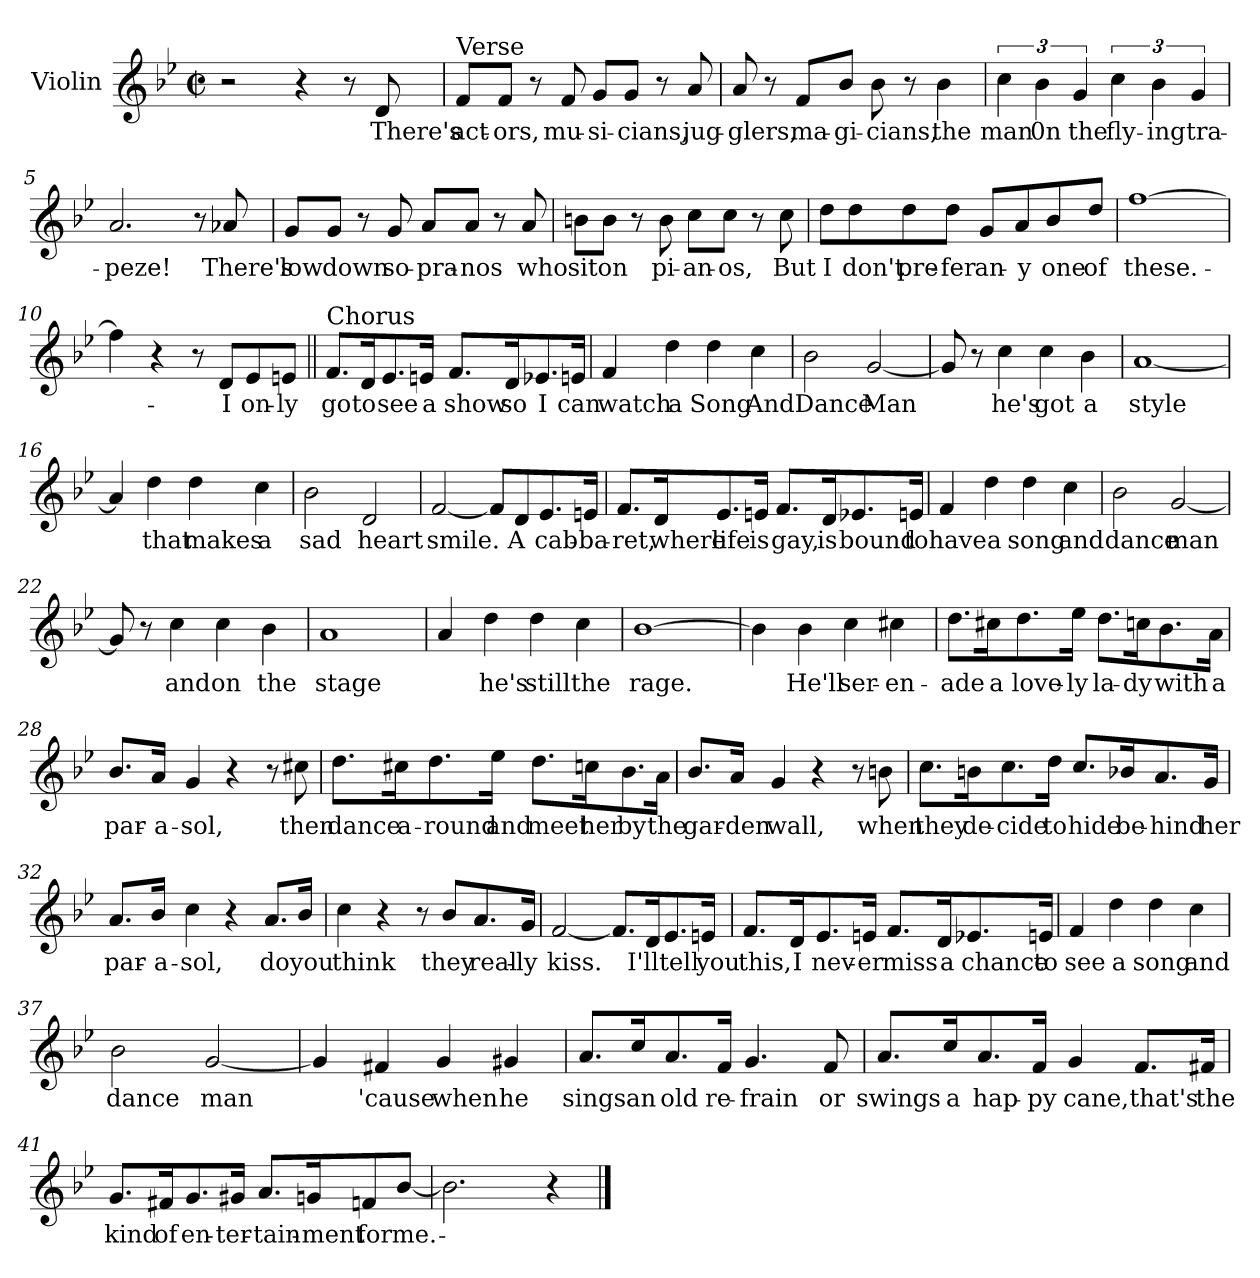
**kern	**text
*part1	*part1
*staff1	*staff1
*I"Violin	*
*I'Vln	*
*clefG2	*
*k[b-e-]	*
*B-:	*
*M2/2	*
*met(c|)	*
=1	=1
2r	.
4r	.
8r	.
8d/	There's
=2	=2
!LO:TX:a:t=Verse	!
8f/L	act-
8f/J	-ors,
8r	.
8f/	mu-
8g/L	-si-
8g/J	-cians,
8r	.
8a/	jug-
=3	=3
8a/	-glers,
8r	.
8f/L	ma-
8b-/J	-gi-
8b-\	-cians,
8r	.
4b-\	the
=4	=4
6cc\	man
6b-\	0n
6g/	the
6cc\	fly-
6b-\	-ing
6g/	tra-
!!LO:LB:g=z
=5	=5
2.a/	-peze!
8r	.
8a-X/	There's
=6	=6
8g/L	low
8g/J	down
8r	.
8g/	so-
8a/L	-pra-
8a/J	-nos
8r	.
8a/	who
=7	=7
8bn\L	sit
8b\J	on
8r	.
8b\	pi-
8cc\L	-an-
8cc\J	-os,
8r	.
8cc\	But
=8	=8
8dd\L	I
8dd\	don't
8dd\	pre-
8dd\J	-fer
8g/L	an-
8a/	-y
8b-/	one
8dd/J	of
!!LO:LB:g=z
=9	=9
[1ff	these.-
=10	=10
4ff\]	.
4r	.
8r	.
8d/L	I
8e-/	on-
8en/J	-ly
=11||	=11||
!LO:TX:a:t=Chorus	!
8.f/L	go
16d/K	to
8.e-/	see
16en/Jk	a
8.f/L	show
16d/K	so
8.e-X/	I
16en/Jk	can
=12	=12
4f/	watch
4dd\	a
4dd\	Song
4cc\	And
!!LO:LB:g=z
=13	=13
2b-\	Dance
[2g/	Man
=14	=14
8g/]	.
8r	.
4cc\	he's
4cc\	got
4b-\	a
=15	=15
[1a	style
=16	=16
4a/]	.
4dd\	that
4dd\	makes
4cc\	a
=17	=17
2b-\	sad
2d/	heart
=18	=18
[2f/	smile.
8f/L]	.
8d/	A
8.e-/	cab-
16en/Jk	-ba-
!!LO:LB:g=z
=19	=19
8.f/L	-ret,
16d/K	where
8.e-/	life
16en/Jk	is
8.f/L	gay,
16d/K	is
8.e-X/	bound
16en/Jk	to
=20	=20
4f/	have
4dd\	a
4dd\	song
4cc\	and
=21	=21
2b-\	dance
[2g/	man
=22	=22
8g/]	.
8r	.
4cc\	and
4cc\	on
4b-\	the
=23	=23
1a	stage
!!LO:LB:g=z
=24	=24
4a/	.
4dd\	he's
4dd\	still
4cc\	the
=25	=25
[1b-	rage.
=26	=26
4b-\]	.
4b-\	He'll
4cc\	ser-
4cc#X\	-en-
=27	=27
8.dd\L	-ade
16cc#X\K	a
8.dd\	love-
16ee-\Jk	-ly
8.dd\L	la-
16ccn\K	-dy
8.b-\	with
16a\Jk	a
=28	=28
8.b-/L	par-
16a/Jk	-a-
4g/	-sol,
4r	.
8r	.
8cc#X\	then
!!LO:LB:g=z
=29	=29
8.dd\L	dance
16cc#X\K	a-
8.dd\	-round
16ee-\Jk	and
8.dd\L	meet
16ccn\K	her
8.b-\	by
16a\Jk	the
=30	=30
8.b-/L	gar-
16a/Jk	-den
4g/	wall,
4r	.
8r	.
8bn\	when
=31	=31
8.cc\L	they
16bn\K	de-
8.cc\	-cide
16dd\Jk	to
8.cc/L	hide
16b-X/K	be-
8.a/	-hind
16g/Jk	her
!!LO:LB:g=z
=32	=32
8.a/L	par-
16b-/Jk	-a-
4cc\	-sol,
4r	.
8.a/L	do
16b-/Jk	you
=33	=33
4cc\	think
4r	.
8r	.
8b-/L	they
8.a/	real-
16g/Jk	-ly
=34	=34
[2f/	kiss.
8.f/L]	.
16d/K	I'll
8.e-/	tell
16en/Jk	you
=35	=35
8.f/L	this,
16d/K	I
8.e-/	nev-
16en/Jk	-er
8.f/L	miss
16d/K	a
8.e-X/	chance
16en/Jk	to
!!LO:LB:g=z
=36	=36
4f/	see
4dd\	a
4dd\	song
4cc\	and
=37	=37
2b-\	dance
[2g/	man
=38	=38
4g/]	.
4f#X/	'cause
4g/	when
4g#X/	he
=39	=39
8.a/L	sings
16cc/K	an
8.a/	old
16f/Jk	re-
4.g/	-frain
8f/	or
!!LO:LB:g=z
=40	=40
8.a/L	swings
16cc/K	a
8.a/	hap-
16f/Jk	-py
4g/	cane,
8.f/L	that's
16f#X/Jk	the
=41	=41
8.g/L	kind
16f#X/K	of
8.g/	en-
16g#X/Jk	-ter-
8.a/L	-tain-
16gn/K	-ment
8fn/	for
[8b-/J	me.-
=42	=42
2.b-\]	.
4r	.
==	==
*-	*-
